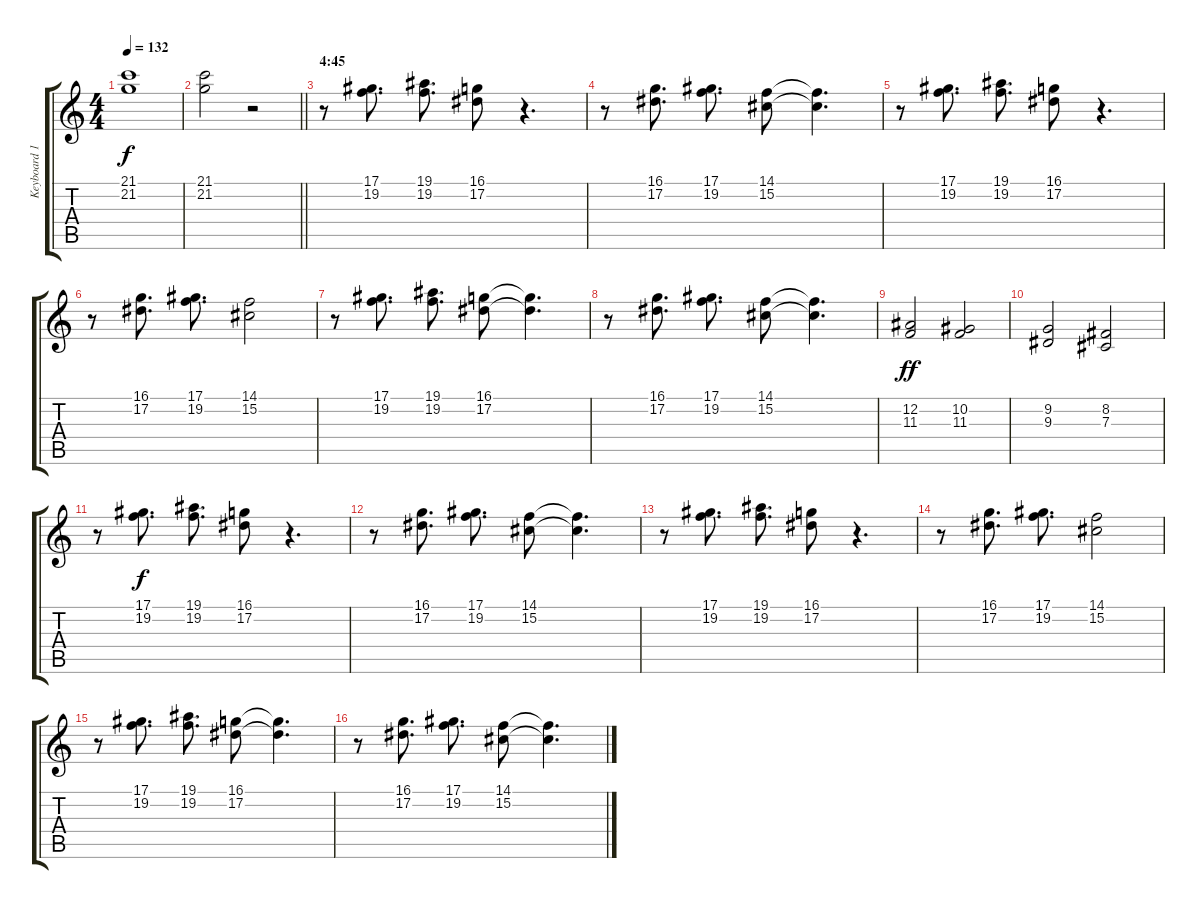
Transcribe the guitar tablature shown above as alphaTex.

\track ("Keyboard 1" "Keyboard 1") {instrument rockorgan}
\staff {score tabs}
\tuning (Eb4 Bb3 Gb3 Db3 Ab2 Eb2) {hide}
\ts (4 4)
\tempo 132
\clef g2
\ks c
(21.1 21.2).1{dy f} |
\barLineRight lightlight
(21.1 21.2).2 r.2 |
\section ("" "4:45")
r.8 (17.1 19.2).8{d} (19.1 19.2).8{d} (16.1 17.2).8 r.4{d} |
r.8 (16.1 17.2).8{d} (17.1 19.2).8{d} (14.1 15.2).8 (14.1{t} 15.2{t}).4{d} |
r.8 (17.1 19.2).8{d} (19.1 19.2).8{d} (16.1 17.2).8 r.4{d} |
r.8 (16.1 17.2).8{d} (17.1 19.2).8{d} (14.1 15.2).2 |
r.8 (17.1 19.2).8{d} (19.1 19.2).8{d} (16.1 17.2).8 (16.1{t} 17.2{t}).4{d} |
r.8 (16.1 17.2).8{d} (17.1 19.2).8{d} (14.1 15.2).8 (14.1{t} 15.2{t}).4{d} |
(12.2 11.3).2{dy ff instrument stringensemble1} (10.2 11.3).2 |
(9.2 9.3).2 (8.2 7.3).2 |
r.8{instrument rockorgan} (17.1 19.2).8{d dy f} (19.1 19.2).8{d} (16.1 17.2).8 r.4{d} |
r.8 (16.1 17.2).8{d} (17.1 19.2).8{d} (14.1 15.2).8 (14.1{t} 15.2{t}).4{d} |
r.8 (17.1 19.2).8{d} (19.1 19.2).8{d} (16.1 17.2).8 r.4{d} |
r.8 (16.1 17.2).8{d} (17.1 19.2).8{d} (14.1 15.2).2 |
r.8 (17.1 19.2).8{d} (19.1 19.2).8{d} (16.1 17.2).8 (16.1{t} 17.2{t}).4{d} |
r.8 (16.1 17.2).8{d} (17.1 19.2).8{d} (14.1 15.2).8 (14.1{t} 15.2{t}).4{d}
